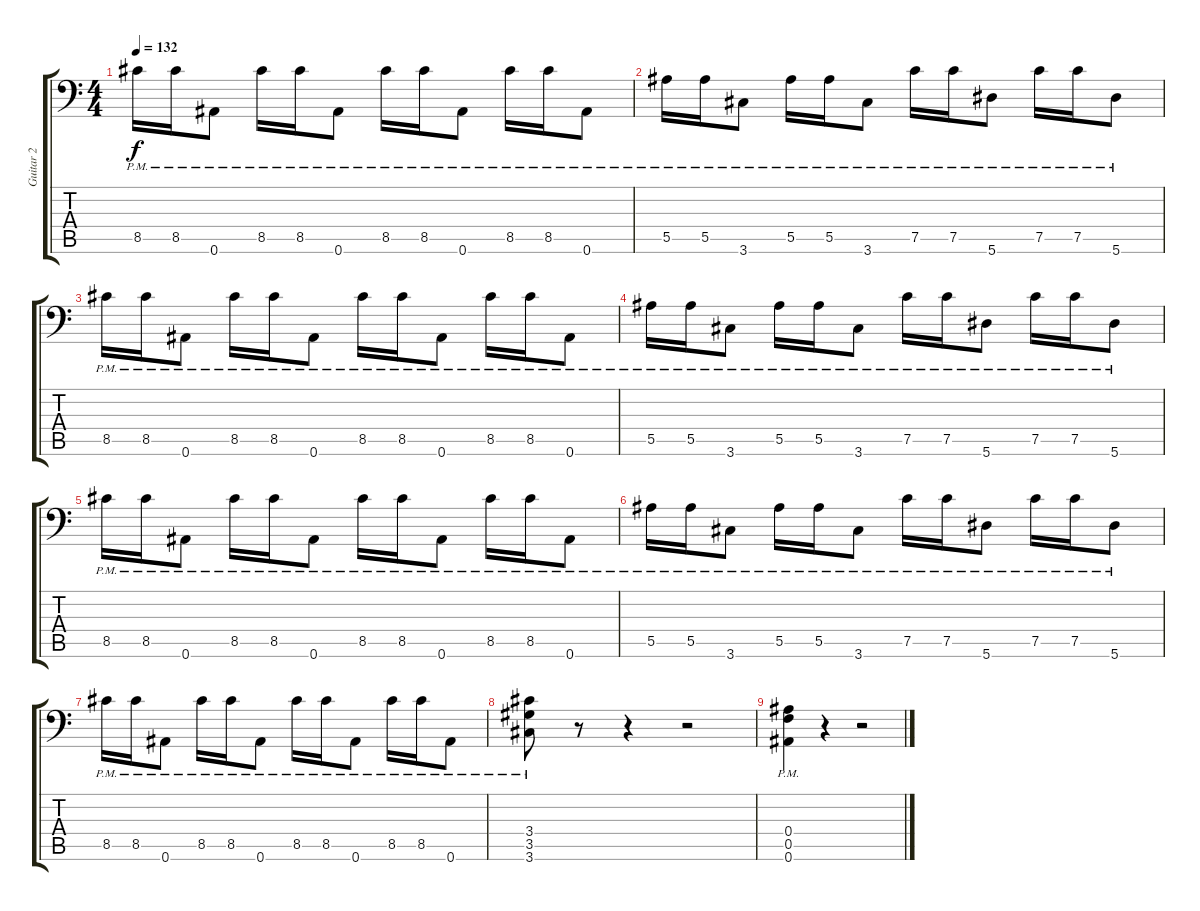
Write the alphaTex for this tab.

\track ("Guitar 2" "Guitar 2") {instrument distortionguitar}
\staff {score tabs}
\tuning (C4 G3 Eb3 Bb2 F2 Bb1) {hide}
\ts (4 4)
\tempo 132
\clef f4
\ks c
8.5{pm}.16{dy f} 8.5{pm}.16 0.6{pm}.8 8.5{pm}.16 8.5{pm}.16 0.6{pm}.8 8.5{pm}.16 8.5{pm}.16 0.6{pm}.8 8.5{pm}.16 8.5{pm}.16 0.6{pm}.8 |
5.5{pm}.16 5.5{pm}.16 3.6{pm}.8 5.5{pm}.16 5.5{pm}.16 3.6{pm}.8 7.5{pm}.16 7.5{pm}.16 5.6{pm}.8 7.5{pm}.16 7.5{pm}.16 5.6{pm}.8 |
8.5{pm}.16 8.5{pm}.16 0.6{pm}.8 8.5{pm}.16 8.5{pm}.16 0.6{pm}.8 8.5{pm}.16 8.5{pm}.16 0.6{pm}.8 8.5{pm}.16 8.5{pm}.16 0.6{pm}.8 |
5.5{pm}.16 5.5{pm}.16 3.6{pm}.8 5.5{pm}.16 5.5{pm}.16 3.6{pm}.8 7.5{pm}.16 7.5{pm}.16 5.6{pm}.8 7.5{pm}.16 7.5{pm}.16 5.6{pm}.8 |
8.5{pm}.16 8.5{pm}.16 0.6{pm}.8 8.5{pm}.16 8.5{pm}.16 0.6{pm}.8 8.5{pm}.16 8.5{pm}.16 0.6{pm}.8 8.5{pm}.16 8.5{pm}.16 0.6{pm}.8 |
5.5{pm}.16 5.5{pm}.16 3.6{pm}.8 5.5{pm}.16 5.5{pm}.16 3.6{pm}.8 7.5{pm}.16 7.5{pm}.16 5.6{pm}.8 7.5{pm}.16 7.5{pm}.16 5.6{pm}.8 |
8.5{pm}.16 8.5{pm}.16 0.6{pm}.8 8.5{pm}.16 8.5{pm}.16 0.6{pm}.8 8.5{pm}.16 8.5{pm}.16 0.6{pm}.8 8.5{pm}.16 8.5{pm}.16 0.6{pm}.8 |
(3.4{pm} 3.5{pm} 3.6{pm}).8 r.8 r.4 r.2 |
(0.4{pm} 0.5{pm} 0.6{pm}).4 r.4 r.2
